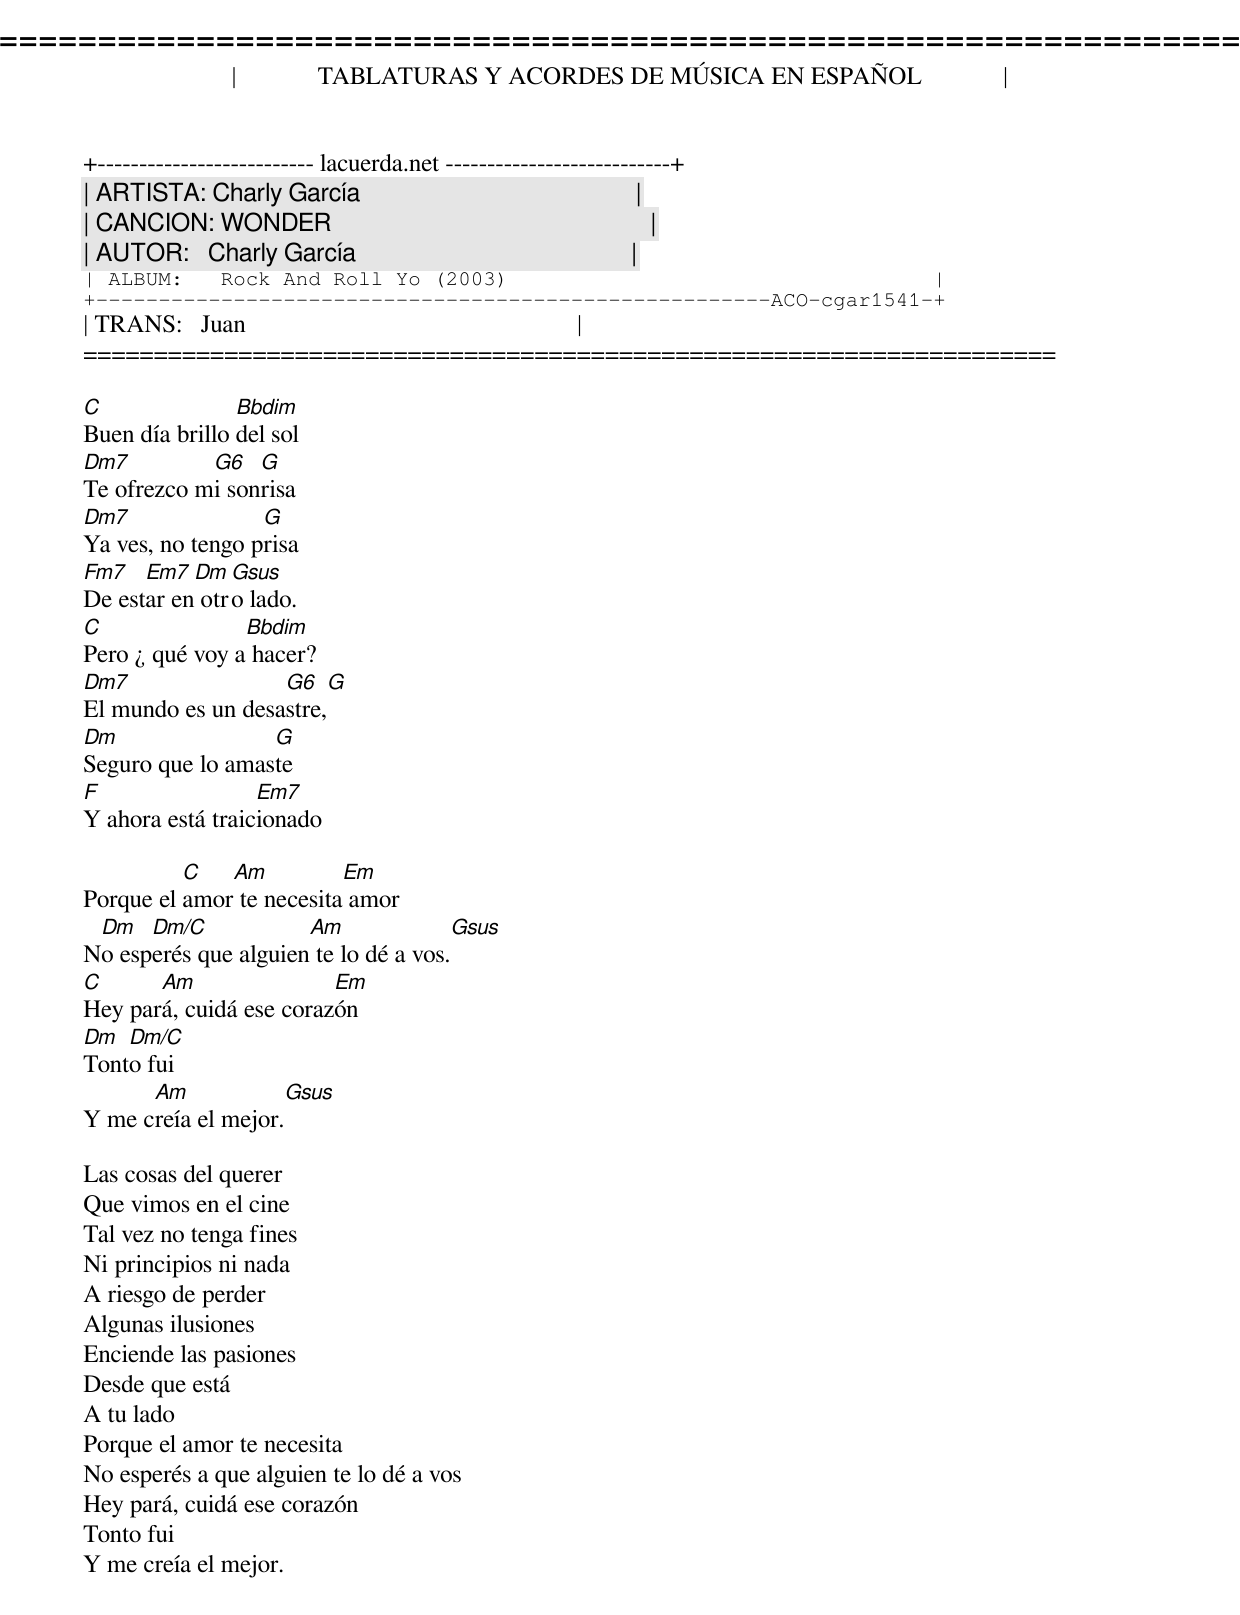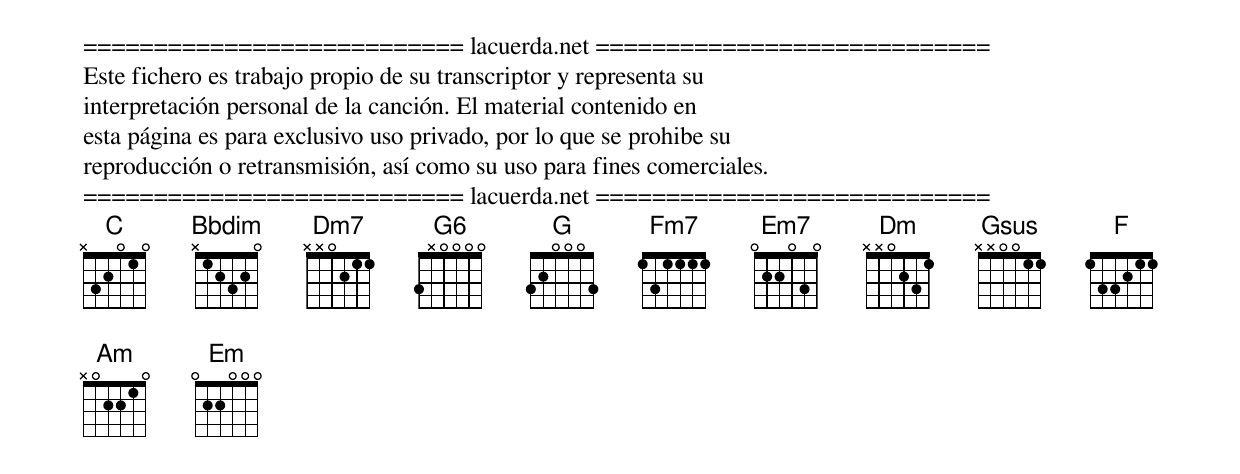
=====================================================================
|             TABLATURAS Y ACORDES DE MÚSICA EN ESPAÑOL             |
+-------------------------- lacuerda.net ---------------------------+
| ARTISTA: Charly García                                            |
| CANCION: WONDER                                                   |
| AUTOR:   Charly García                                            |
| ALBUM:   Rock And Roll Yo (2003)                                  |
+------------------------------------------------------ACO-cgar1541-+
| TRANS:   Juan                                                     |
=====================================================================

C               Bbdim
Buen día brillo del sol
Dm7         G6   G
Te ofrezco mi sonrisa
Dm7               G
Ya ves, no tengo prisa
Fm7   Em7  Dm  Gsus
De estar en otro lado.
C               Bbdim
Pero ¿ qué voy a hacer?
Dm7                G6     G
El mundo es un desastre,
Dm                G
Seguro que lo amaste
F                 Em7
Y ahora está traicionado

          C   Am          Em
Porque el amor te necesita amor
 Dm   Dm/C            Am                Gsus
No esperés que alguien te lo dé a vos.
C      Am                Em
Hey pará, cuidá ese corazón
Dm  Dm/C
Tonto fui
      Am              Gsus
Y me creía el mejor.

Las cosas del querer
Que vimos en el cine
Tal vez no tenga fines
Ni principios ni nada
A riesgo de perder
Algunas ilusiones
Enciende las pasiones
Desde que está
A tu lado
Porque el amor te necesita
No esperés a que alguien te lo dé a vos
Hey pará, cuidá ese corazón
Tonto fui
Y me creía el mejor.


=========================== lacuerda.net ============================
Este fichero es trabajo propio de su transcriptor y representa su
interpretación personal de la canción. El material contenido en
esta página es para exclusivo uso privado, por lo que se prohibe su
reproducción o retransmisión, así como su uso para fines comerciales.
=========================== lacuerda.net ============================
